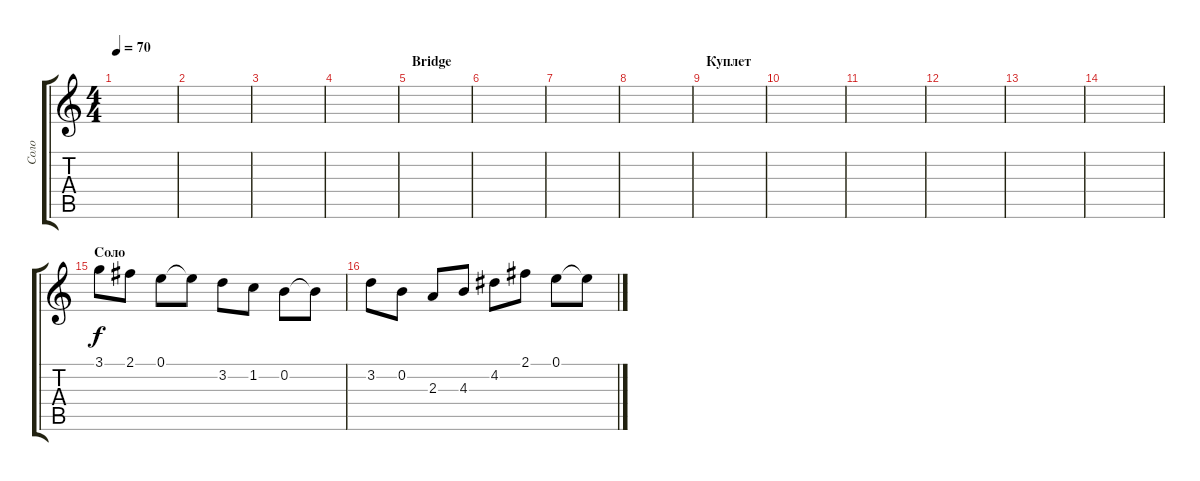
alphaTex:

\track ("Соло " "Соло ") {instrument electricguitarclean}
\staff {score tabs}
\tuning (E4 B3 G3 D3 A2 E2) {hide}
\ts (4 4)
\tempo 70
\clef g2
\ks c
|
|
|
|
\section ("" "Bridge")
|
|
|
|
\section ("" "Куплет")
|
|
|
|
|
|
\section ("" "Соло")
3.1.8 2.1.8 0.1.8 0.1{t}.8 3.2.8 1.2.8 0.2.8 0.2{t}.8 |
3.2.8 0.2.8 2.3.8 4.3.8 4.2.8 2.1.8 0.1.8 0.1{t}.8
